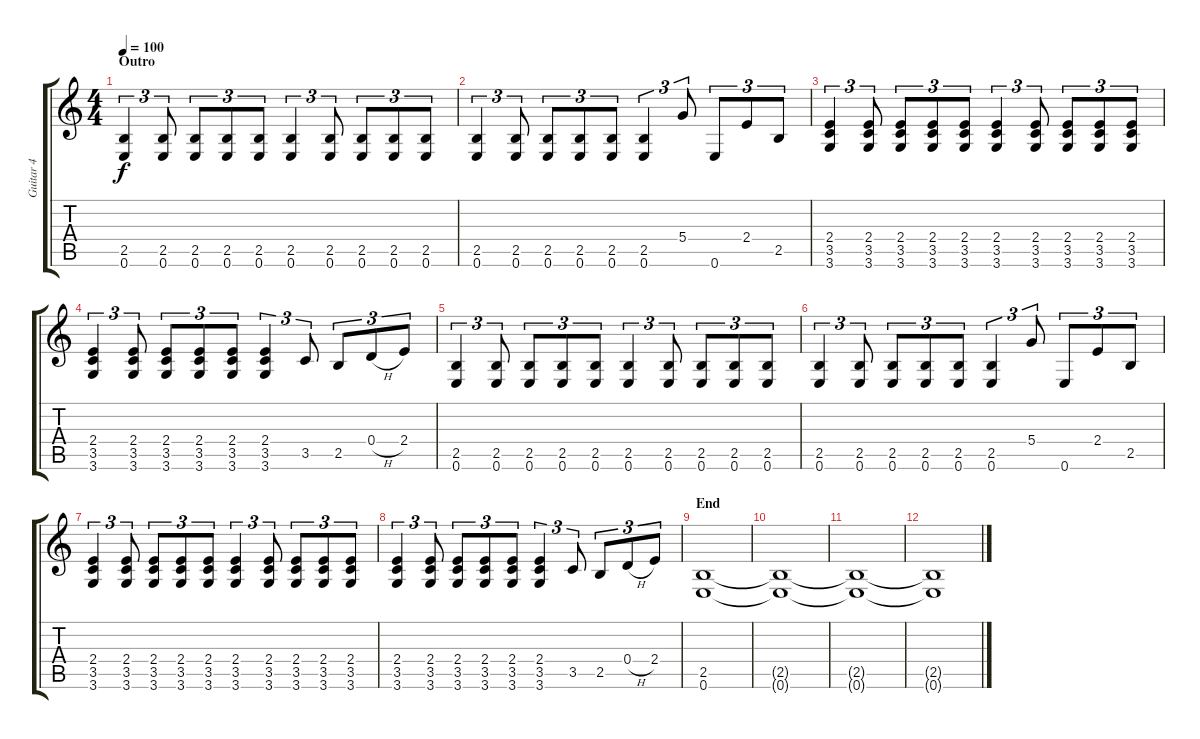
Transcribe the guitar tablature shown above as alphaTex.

\track ("Guitar 4" "Guitar 4") {instrument distortionguitar}
\staff {score tabs}
\tuning (E4 B3 G3 D3 A2 E2) {hide}
\ts (4 4)
\section ("" "Outro")
\tempo 100
\clef g2
\ks c
(2.5 0.6).4{tu (3 2) dy f} (2.5 0.6).8{tu (3 2)} (2.5 0.6).8{tu (3 2)} (2.5 0.6).8{tu (3 2)} (2.5 0.6).8{tu (3 2)} (2.5 0.6).4{tu (3 2)} (2.5 0.6).8{tu (3 2)} (2.5 0.6).8{tu (3 2)} (2.5 0.6).8{tu (3 2)} (2.5 0.6).8{tu (3 2)} |
(2.5 0.6).4{tu (3 2)} (2.5 0.6).8{tu (3 2)} (2.5 0.6).8{tu (3 2)} (2.5 0.6).8{tu (3 2)} (2.5 0.6).8{tu (3 2)} (2.5 0.6).4{tu (3 2)} 5.4.8{tu (3 2)} 0.6.8{tu (3 2)} 2.4.8{tu (3 2)} 2.5.8{tu (3 2)} |
(2.4 3.5 3.6).4{tu (3 2)} (2.4 3.5 3.6).8{tu (3 2)} (2.4 3.5 3.6).8{tu (3 2)} (2.4 3.5 3.6).8{tu (3 2)} (2.4 3.5 3.6).8{tu (3 2)} (2.4 3.5 3.6).4{tu (3 2)} (2.4 3.5 3.6).8{tu (3 2)} (2.4 3.5 3.6).8{tu (3 2)} (2.4 3.5 3.6).8{tu (3 2)} (2.4 3.5 3.6).8{tu (3 2)} |
(2.4 3.5 3.6).4{tu (3 2)} (2.4 3.5 3.6).8{tu (3 2)} (2.4 3.5 3.6).8{tu (3 2)} (2.4 3.5 3.6).8{tu (3 2)} (2.4 3.5 3.6).8{tu (3 2)} (2.4 3.5 3.6).4{tu (3 2)} 3.5.8{tu (3 2)} 2.5.8{tu (3 2)} 0.4{h}.8{tu (3 2)} 2.4.8{tu (3 2)} |
(2.5 0.6).4{tu (3 2)} (2.5 0.6).8{tu (3 2)} (2.5 0.6).8{tu (3 2)} (2.5 0.6).8{tu (3 2)} (2.5 0.6).8{tu (3 2)} (2.5 0.6).4{tu (3 2)} (2.5 0.6).8{tu (3 2)} (2.5 0.6).8{tu (3 2)} (2.5 0.6).8{tu (3 2)} (2.5 0.6).8{tu (3 2)} |
(2.5 0.6).4{tu (3 2)} (2.5 0.6).8{tu (3 2)} (2.5 0.6).8{tu (3 2)} (2.5 0.6).8{tu (3 2)} (2.5 0.6).8{tu (3 2)} (2.5 0.6).4{tu (3 2)} 5.4.8{tu (3 2)} 0.6.8{tu (3 2)} 2.4.8{tu (3 2)} 2.5.8{tu (3 2)} |
(2.4 3.5 3.6).4{tu (3 2)} (2.4 3.5 3.6).8{tu (3 2)} (2.4 3.5 3.6).8{tu (3 2)} (2.4 3.5 3.6).8{tu (3 2)} (2.4 3.5 3.6).8{tu (3 2)} (2.4 3.5 3.6).4{tu (3 2)} (2.4 3.5 3.6).8{tu (3 2)} (2.4 3.5 3.6).8{tu (3 2)} (2.4 3.5 3.6).8{tu (3 2)} (2.4 3.5 3.6).8{tu (3 2)} |
(2.4 3.5 3.6).4{tu (3 2)} (2.4 3.5 3.6).8{tu (3 2)} (2.4 3.5 3.6).8{tu (3 2)} (2.4 3.5 3.6).8{tu (3 2)} (2.4 3.5 3.6).8{tu (3 2)} (2.4 3.5 3.6).4{tu (3 2)} 3.5.8{tu (3 2)} 2.5.8{tu (3 2)} 0.4{h}.8{tu (3 2)} 2.4.8{tu (3 2)} |
\section ("" "End")
(2.5 0.6).1 |
(2.5{t} 0.6{t}).1 |
(2.5{t} 0.6{t}).1 |
(2.5{t} 0.6{t}).1
